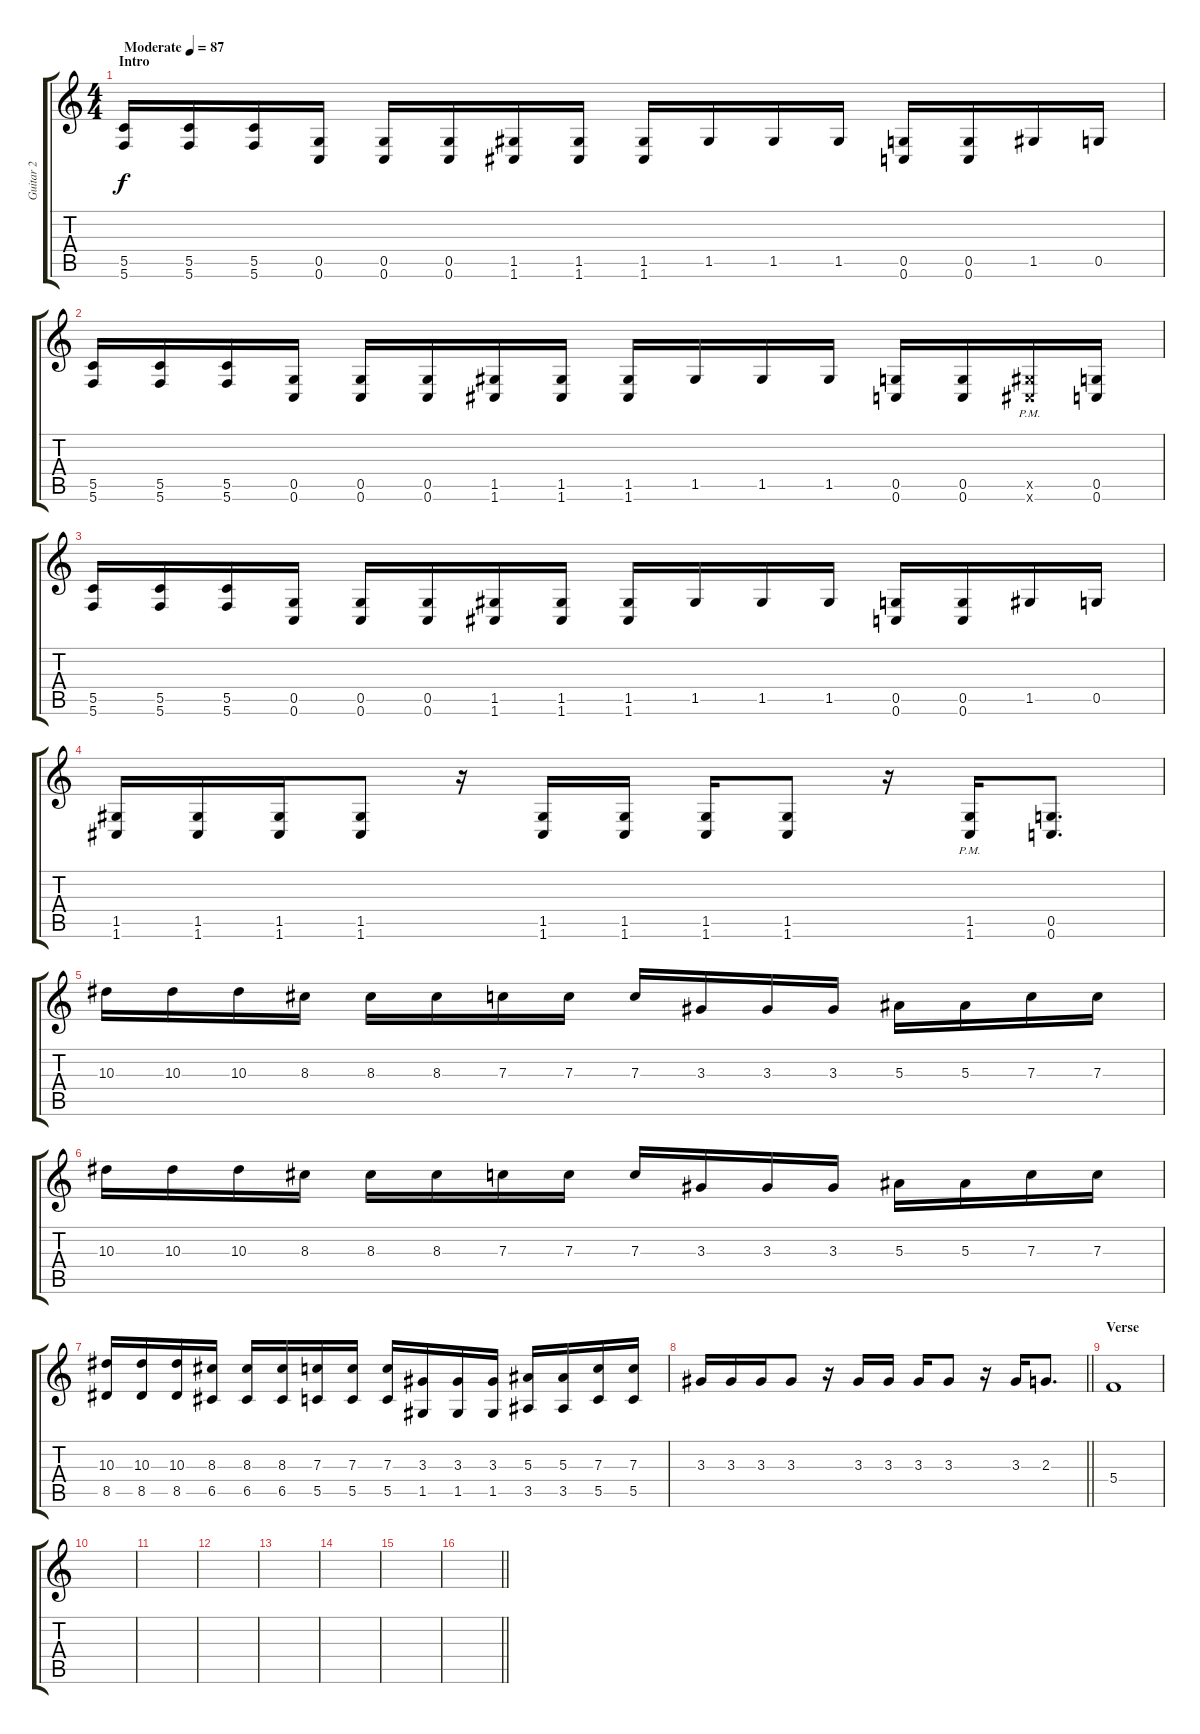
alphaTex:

\track ("Guitar 2" "Guitar 2") {instrument distortionguitar}
\staff {score tabs}
\tuning (D4 A3 F3 C3 G2 C2) {hide}
\ts (4 4)
\section ("" "Intro")
\tempo (87 "Moderate")
\clef g2
\ks c
(5.5 5.6).16{dy f instrument distortionguitar} (5.5 5.6).16 (5.5 5.6).16 (0.5 0.6).16 (0.5 0.6).16 (0.5 0.6).16 (1.5 1.6).16 (1.5 1.6).16 (1.5 1.6).16 1.5.16 1.5.16 1.5.16 (0.5 0.6).16 (0.5 0.6).16 1.5.16 0.5.16 |
(5.5 5.6).16 (5.5 5.6).16 (5.5 5.6).16 (0.5 0.6).16 (0.5 0.6).16 (0.5 0.6).16 (1.5 1.6).16 (1.5 1.6).16 (1.5 1.6).16 1.5.16 1.5.16 1.5.16 (0.5 0.6).16 (0.5 0.6).16 (1.5{pm x} 1.6{pm x}).16 (0.5 0.6).16 |
(5.5 5.6).16 (5.5 5.6).16 (5.5 5.6).16 (0.5 0.6).16 (0.5 0.6).16 (0.5 0.6).16 (1.5 1.6).16 (1.5 1.6).16 (1.5 1.6).16 1.5.16 1.5.16 1.5.16 (0.5 0.6).16 (0.5 0.6).16 1.5.16 0.5.16 |
(1.5 1.6).16 (1.5 1.6).16 (1.5 1.6).16 (1.5 1.6).8 r.16 (1.5 1.6).16 (1.5 1.6).16 (1.5 1.6).16 (1.5 1.6).8 r.16 (1.5{pm} 1.6{pm}).16 (0.5 0.6).8{d} |
10.3.16 10.3.16 10.3.16 8.3.16 8.3.16 8.3.16 7.3.16 7.3.16 7.3.16 3.3.16 3.3.16 3.3.16 5.3.16 5.3.16 7.3.16 7.3.16 |
10.3.16 10.3.16 10.3.16 8.3.16 8.3.16 8.3.16 7.3.16 7.3.16 7.3.16 3.3.16 3.3.16 3.3.16 5.3.16 5.3.16 7.3.16 7.3.16 |
(10.3 8.5).16 (10.3 8.5).16 (10.3 8.5).16 (8.3 6.5).16 (8.3 6.5).16 (8.3 6.5).16 (7.3 5.5).16 (7.3 5.5).16 (7.3 5.5).16 (3.3 1.5).16 (3.3 1.5).16 (3.3 1.5).16 (5.3 3.5).16 (5.3 3.5).16 (7.3 5.5).16 (7.3 5.5).16 |
\barLineRight lightlight
3.3.16 3.3.16 3.3.16 3.3.8 r.16 3.3.16 3.3.16 3.3.16 3.3.8 r.16 3.3.16 2.3.8{d} |
\section ("" "Verse")
5.4.1{volume 0} |
|
|
|
|
|
|
\barLineRight lightlight
